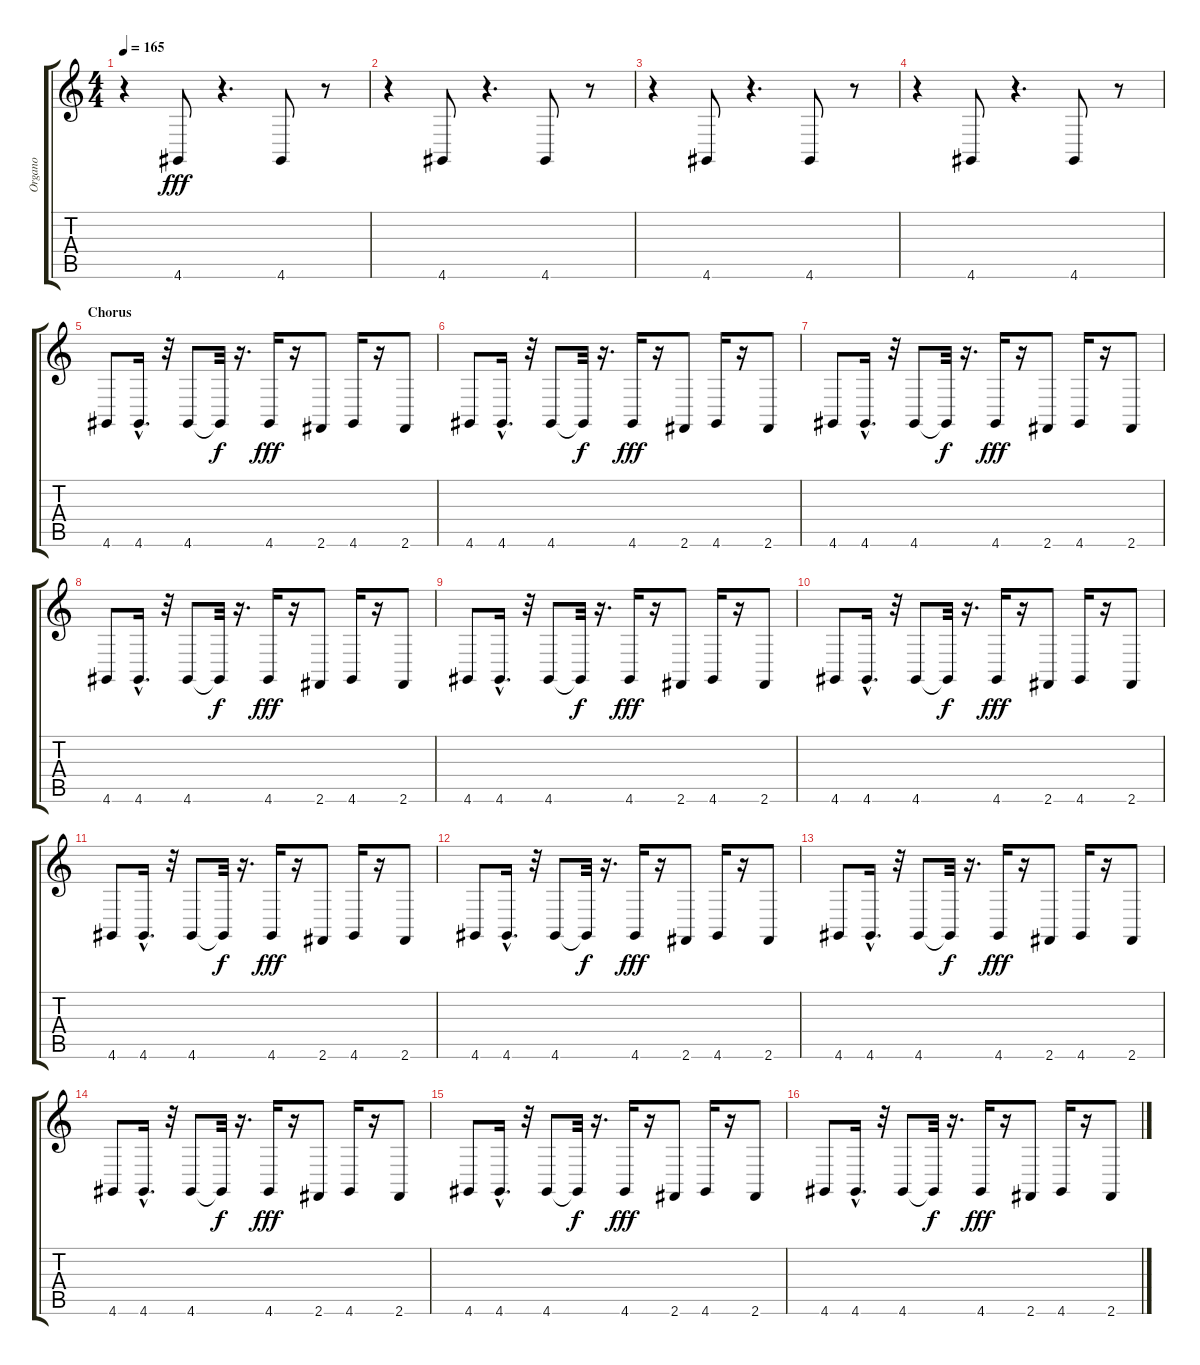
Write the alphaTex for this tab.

\track ("Organo" "Organo") {instrument drawbarorgan}
\staff {score tabs}
\tuning (E4 B3 G3 D3 A2 E2) {hide}
\ts (4 4)
\tempo 165
\clef g2
\ks c
r.4{dy fff} 4.6.8 r.4{d} 4.6.8 r.8 |
r.4 4.6.8 r.4{d} 4.6.8 r.8 |
r.4 4.6.8 r.4{d} 4.6.8 r.8 |
r.4 4.6.8 r.4{d} 4.6.8 r.8 |
\section ("" "Chorus")
4.6.8 4.6{hac}.16{d} r.32 4.6.8 4.6{t}.32{dy f} r.16{d} 4.6.16{dy fff} r.16 2.6.8 4.6.16 r.16 2.6.8 |
4.6.8 4.6{hac}.16{d} r.32 4.6.8 4.6{t}.32{dy f} r.16{d} 4.6.16{dy fff} r.16 2.6.8 4.6.16 r.16 2.6.8 |
4.6.8 4.6{hac}.16{d} r.32 4.6.8 4.6{t}.32{dy f} r.16{d} 4.6.16{dy fff} r.16 2.6.8 4.6.16 r.16 2.6.8 |
4.6.8 4.6{hac}.16{d} r.32 4.6.8 4.6{t}.32{dy f} r.16{d} 4.6.16{dy fff} r.16 2.6.8 4.6.16 r.16 2.6.8 |
4.6.8 4.6{hac}.16{d} r.32 4.6.8 4.6{t}.32{dy f} r.16{d} 4.6.16{dy fff} r.16 2.6.8 4.6.16 r.16 2.6.8 |
4.6.8 4.6{hac}.16{d} r.32 4.6.8 4.6{t}.32{dy f} r.16{d} 4.6.16{dy fff} r.16 2.6.8 4.6.16 r.16 2.6.8 |
4.6.8 4.6{hac}.16{d} r.32 4.6.8 4.6{t}.32{dy f} r.16{d} 4.6.16{dy fff} r.16 2.6.8 4.6.16 r.16 2.6.8 |
4.6.8 4.6{hac}.16{d} r.32 4.6.8 4.6{t}.32{dy f} r.16{d} 4.6.16{dy fff} r.16 2.6.8 4.6.16 r.16 2.6.8 |
4.6.8 4.6{hac}.16{d} r.32 4.6.8 4.6{t}.32{dy f} r.16{d} 4.6.16{dy fff} r.16 2.6.8 4.6.16 r.16 2.6.8 |
4.6.8 4.6{hac}.16{d} r.32 4.6.8 4.6{t}.32{dy f} r.16{d} 4.6.16{dy fff} r.16 2.6.8 4.6.16 r.16 2.6.8 |
4.6.8 4.6{hac}.16{d} r.32 4.6.8 4.6{t}.32{dy f} r.16{d} 4.6.16{dy fff} r.16 2.6.8 4.6.16 r.16 2.6.8 |
4.6.8 4.6{hac}.16{d} r.32 4.6.8 4.6{t}.32{dy f} r.16{d} 4.6.16{dy fff} r.16 2.6.8 4.6.16 r.16 2.6.8
